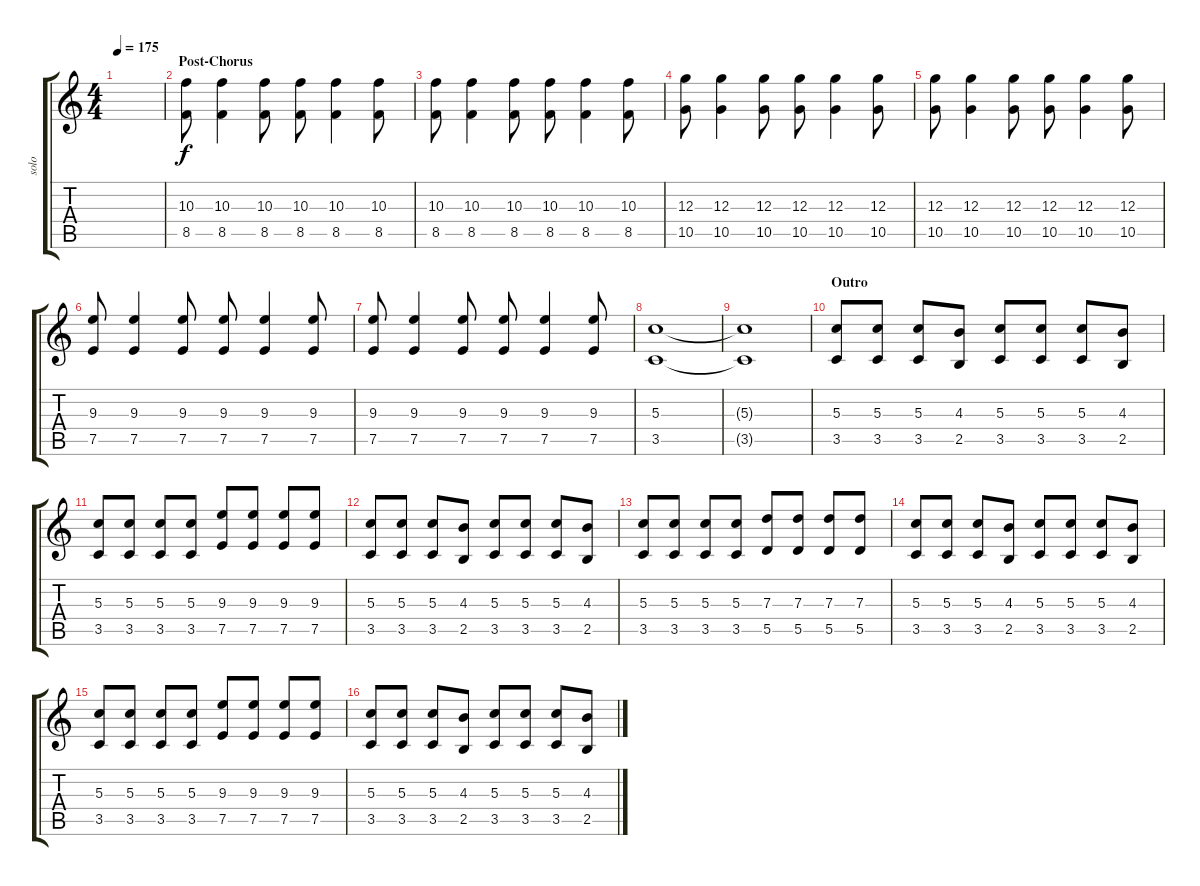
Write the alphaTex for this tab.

\track ("solo" "solo") {instrument distortionguitar}
\staff {score tabs}
\tuning (E4 B3 G3 D3 A2 E2) {hide}
\ts (4 4)
\tempo 175
\clef g2
\ks c
|
\section ("" "Post-Chorus")
(10.3 8.5).8 (10.3 8.5).4 (10.3 8.5).8 (10.3 8.5).8 (10.3 8.5).4 (10.3 8.5).8 |
(10.3 8.5).8 (10.3 8.5).4 (10.3 8.5).8 (10.3 8.5).8 (10.3 8.5).4 (10.3 8.5).8 |
(12.3 10.5).8 (12.3 10.5).4 (12.3 10.5).8 (12.3 10.5).8 (12.3 10.5).4 (12.3 10.5).8 |
(12.3 10.5).8 (12.3 10.5).4 (12.3 10.5).8 (12.3 10.5).8 (12.3 10.5).4 (12.3 10.5).8 |
(9.3 7.5).8 (9.3 7.5).4 (9.3 7.5).8 (9.3 7.5).8 (9.3 7.5).4 (9.3 7.5).8 |
(9.3 7.5).8 (9.3 7.5).4 (9.3 7.5).8 (9.3 7.5).8 (9.3 7.5).4 (9.3 7.5).8 |
(5.3 3.5).1 |
(5.3{t} 3.5{t}).1 |
\section ("" "Outro")
(5.3 3.5).8 (5.3 3.5).8 (5.3 3.5).8 (4.3 2.5).8 (5.3 3.5).8 (5.3 3.5).8 (5.3 3.5).8 (4.3 2.5).8 |
(5.3 3.5).8 (5.3 3.5).8 (5.3 3.5).8 (5.3 3.5).8 (9.3 7.5).8 (9.3 7.5).8 (9.3 7.5).8 (9.3 7.5).8 |
(5.3 3.5).8 (5.3 3.5).8 (5.3 3.5).8 (4.3 2.5).8 (5.3 3.5).8 (5.3 3.5).8 (5.3 3.5).8 (4.3 2.5).8 |
(5.3 3.5).8 (5.3 3.5).8 (5.3 3.5).8 (5.3 3.5).8 (7.3 5.5).8 (7.3 5.5).8 (7.3 5.5).8 (7.3 5.5).8 |
(5.3 3.5).8 (5.3 3.5).8 (5.3 3.5).8 (4.3 2.5).8 (5.3 3.5).8 (5.3 3.5).8 (5.3 3.5).8 (4.3 2.5).8 |
(5.3 3.5).8 (5.3 3.5).8 (5.3 3.5).8 (5.3 3.5).8 (9.3 7.5).8 (9.3 7.5).8 (9.3 7.5).8 (9.3 7.5).8 |
(5.3 3.5).8 (5.3 3.5).8 (5.3 3.5).8 (4.3 2.5).8 (5.3 3.5).8 (5.3 3.5).8 (5.3 3.5).8 (4.3 2.5).8
